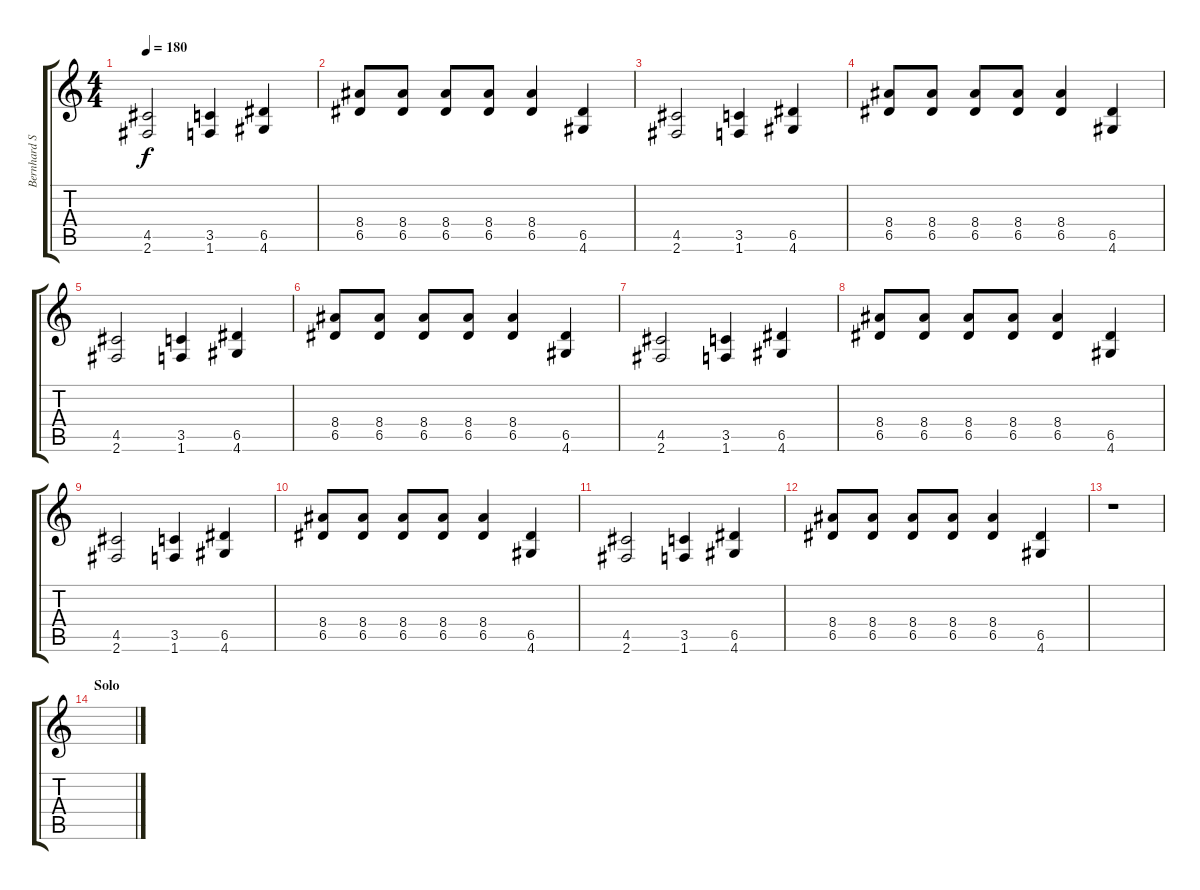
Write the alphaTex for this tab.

\track ("Bernhard Sumner" "Bernhard S") {instrument distortionguitar}
\staff {score tabs}
\tuning (E4 B3 G3 D3 A2 E2) {hide}
\ts (4 4)
\tempo 180
\clef g2
\ks c
(4.5 2.6).2{dy f} (3.5 1.6).4 (6.5 4.6).4 |
(8.4 6.5).8 (8.4 6.5).8 (8.4 6.5).8 (8.4 6.5).8 (8.4 6.5).4 (6.5 4.6).4 |
(4.5 2.6).2 (3.5 1.6).4 (6.5 4.6).4 |
(8.4 6.5).8 (8.4 6.5).8 (8.4 6.5).8 (8.4 6.5).8 (8.4 6.5).4 (6.5 4.6).4 |
(4.5 2.6).2 (3.5 1.6).4 (6.5 4.6).4 |
(8.4 6.5).8 (8.4 6.5).8 (8.4 6.5).8 (8.4 6.5).8 (8.4 6.5).4 (6.5 4.6).4 |
(4.5 2.6).2 (3.5 1.6).4 (6.5 4.6).4 |
(8.4 6.5).8 (8.4 6.5).8 (8.4 6.5).8 (8.4 6.5).8 (8.4 6.5).4 (6.5 4.6).4 |
(4.5 2.6).2 (3.5 1.6).4 (6.5 4.6).4 |
(8.4 6.5).8 (8.4 6.5).8 (8.4 6.5).8 (8.4 6.5).8 (8.4 6.5).4 (6.5 4.6).4 |
(4.5 2.6).2 (3.5 1.6).4 (6.5 4.6).4 |
(8.4 6.5).8 (8.4 6.5).8 (8.4 6.5).8 (8.4 6.5).8 (8.4 6.5).4 (6.5 4.6).4 |
r.1 |
\section ("" "Solo")
